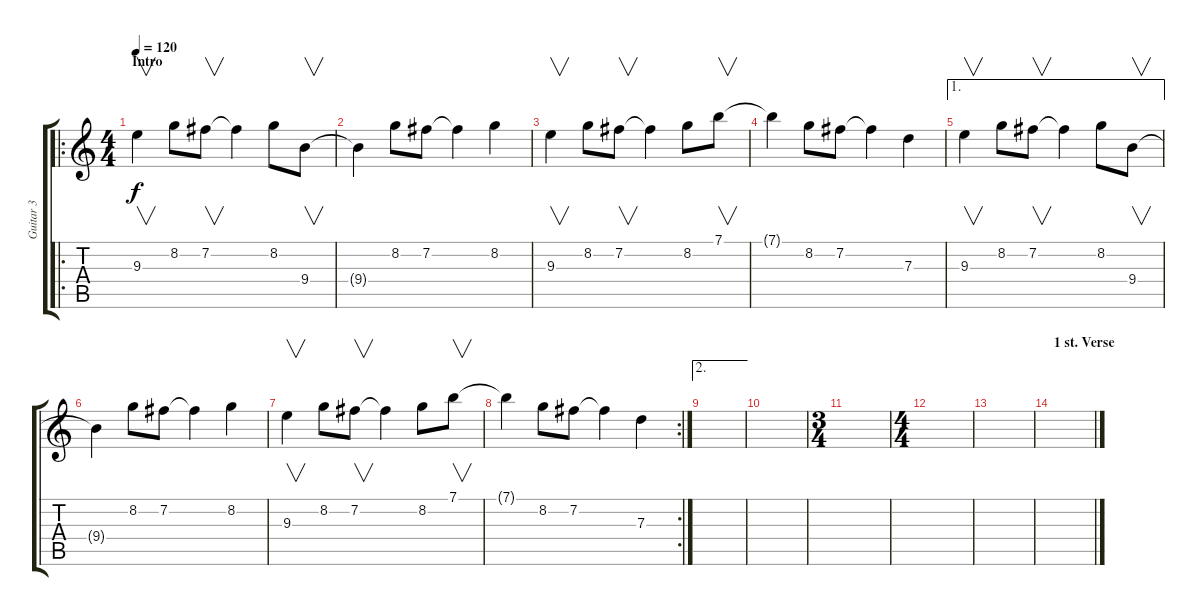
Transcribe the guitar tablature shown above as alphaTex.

\track ("Guitar 3" "Guitar 3") {instrument distortionguitar}
\staff {score tabs}
\tuning (E4 B3 G3 D3 A2 E2) {hide}
\ro
\ts (4 4)
\section ("" "Intro")
\tempo 120
\clef g2
\ks c
9.3.4{v dy f instrument distortionguitar} 8.2.8 7.2.8{v} 7.2{t}.4 8.2.8 9.4.8{v} |
9.4{t}.4 8.2.8 7.2.8 7.2{t}.4 8.2.4 |
9.3.4{v} 8.2.8 7.2.8{v} 7.2{t}.4 8.2.8 7.1.8{v} |
7.1{t}.4 8.2.8 7.2.8 7.2{t}.4 7.3.4 |
\ae 1
9.3.4{v} 8.2.8 7.2.8{v} 7.2{t}.4 8.2.8 9.4.8{v} |
9.4{t}.4 8.2.8 7.2.8 7.2{t}.4 8.2.4 |
9.3.4{v} 8.2.8 7.2.8{v} 7.2{t}.4 8.2.8 7.1.8{v} |
\rc 2
7.1{t}.4 8.2.8 7.2.8 7.2{t}.4 7.3.4 |
\ae 2
|
|
\ts (3 4)
|
\ts (4 4)
|
|
\section ("" "1 st. Verse")
